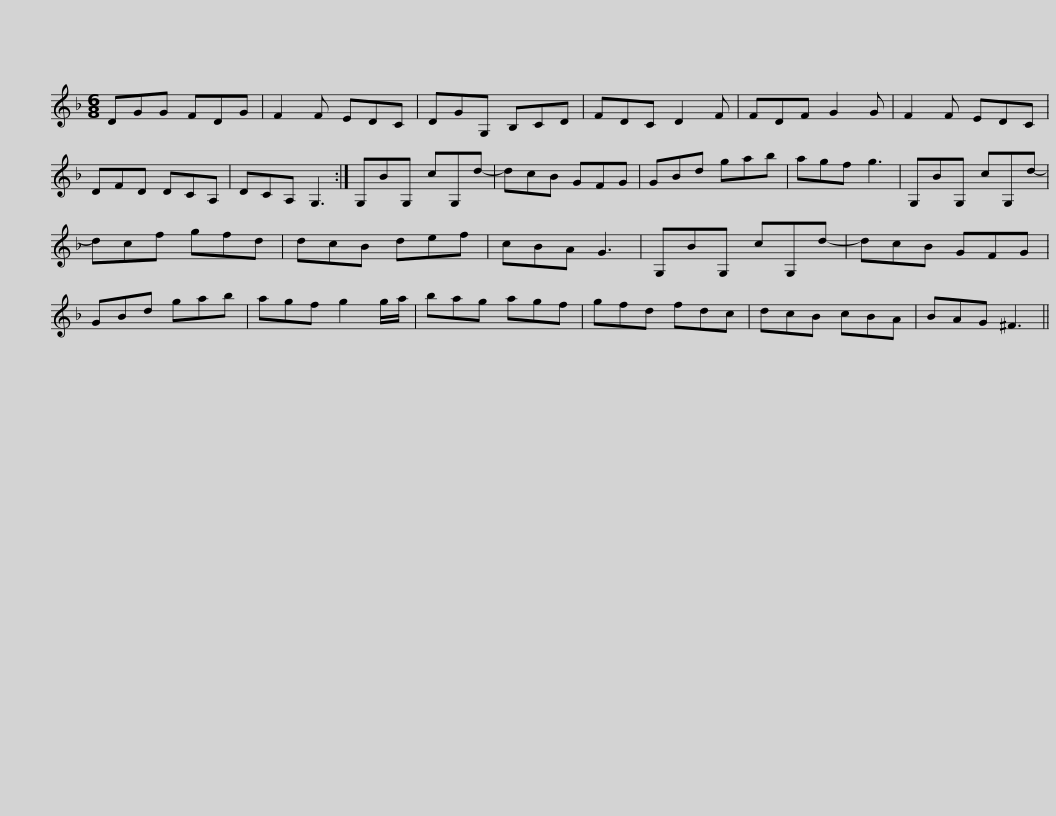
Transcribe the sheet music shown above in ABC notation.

X:1
L:1/8
M:6/8
I:linebreak $
K:F
V:1 treble
V:1
 DGG FDG | F2 F EDC | DGG, B,CD | FDC D2 F | FDF G2 G | %5
 F2 F EDC | DFD DCA, |$ DCA, G,3 :| G,BG, cG,d- | dcB GFG | %10
 GBd gab | agf g3 | G,BG, cG,d- | dcf gfd |$ dcB def | %15
 cBA G3 | G,BG, cG,d- | dcB GFG | GBd gab | agf g2 g/a/ | %20
 bag agf |$ gfd fdc | dcB cBA | BAG ^F3 || %24
